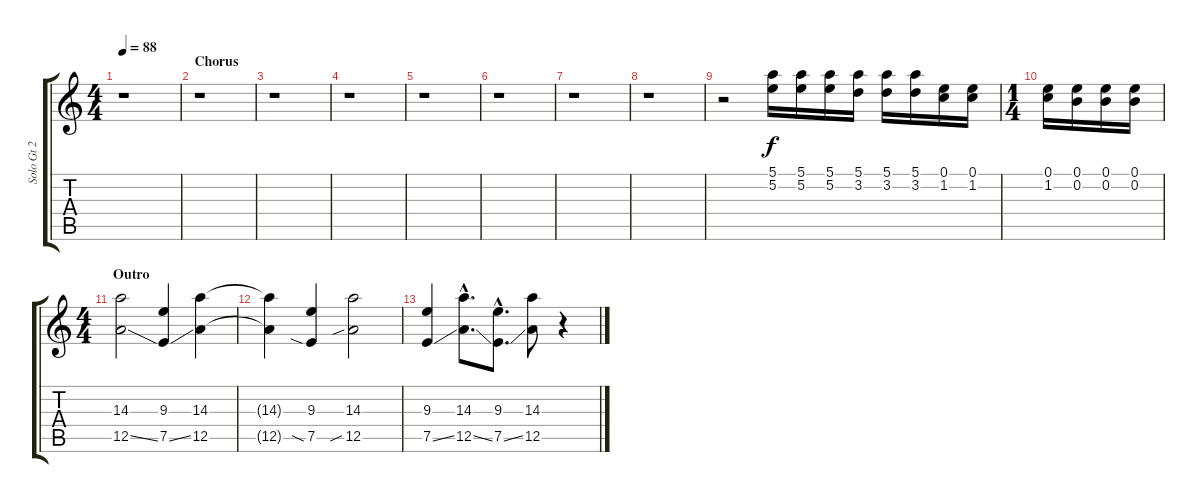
\track ("Solo Gt 2" "Solo Gt 2") {instrument distortionguitar}
\staff {score tabs}
\tuning (E4 B3 G3 D3 A2 E2) {hide}
\ts (4 4)
\tempo 88
\clef g2
\ks c
r.1{dy f} |
\section ("" "Chorus")
r.1 |
r.1 |
r.1 |
r.1 |
r.1 |
r.1 |
r.1 |
r.2{volume 13} (5.1 5.2).16 (5.1 5.2).16 (5.1 5.2).16 (5.1 3.2).16 (5.1 3.2).16 (5.1 3.2).16 (0.1 1.2).16 (0.1 1.2).16 |
\ts (1 4)
(0.1 1.2).16 (0.1 0.2).16 (0.1 0.2).16 (0.1 0.2).16 |
\ts (4 4)
\section ("" "Outro")
(14.3 12.5{ss}).2{volume 10 balance 0} (9.3 7.5{ss}).4 (14.3 12.5).4 |
(14.3{t} 12.5{t}).4 (9.3 7.5{sia}).4 (14.3 12.5{sib}).2 |
(9.3 7.5{ss}).4 (14.3{hac} 12.5{ss hac}).8{d} (9.3{hac} 7.5{ss hac}).8{d} (14.3 12.5).8 r.4
